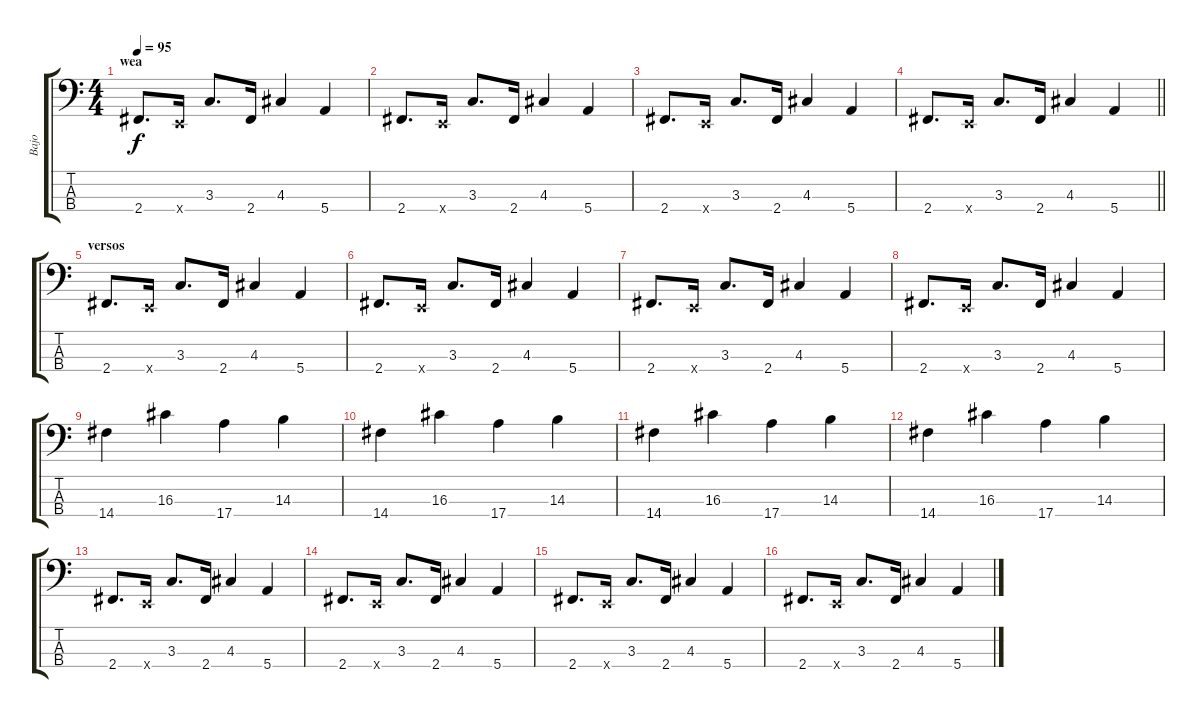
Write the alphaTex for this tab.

\track ("Bajo" "Bajo") {instrument electricbassfinger}
\staff {score tabs}
\tuning (G2 D2 A1 E1) {hide}
\ts (4 4)
\section ("" "wea")
\tempo 95
\clef f4
\ks c
2.4.8{d dy f} 0.4{x}.16 3.3.8{d} 2.4.16 4.3.4 5.4.4 |
2.4.8{d} 0.4{x}.16 3.3.8{d} 2.4.16 4.3.4 5.4.4 |
2.4.8{d} 0.4{x}.16 3.3.8{d} 2.4.16 4.3.4 5.4.4 |
\barLineRight lightlight
2.4.8{d} 0.4{x}.16 3.3.8{d} 2.4.16 4.3.4 5.4.4 |
\section ("" "versos")
2.4.8{d} 0.4{x}.16 3.3.8{d} 2.4.16 4.3.4 5.4.4 |
2.4.8{d} 0.4{x}.16 3.3.8{d} 2.4.16 4.3.4 5.4.4 |
2.4.8{d} 0.4{x}.16 3.3.8{d} 2.4.16 4.3.4 5.4.4 |
2.4.8{d} 0.4{x}.16 3.3.8{d} 2.4.16 4.3.4 5.4.4 |
14.4.4{volume 10} 16.3.4 17.4.4 14.3.4 |
14.4.4 16.3.4 17.4.4 14.3.4 |
14.4.4 16.3.4 17.4.4 14.3.4 |
14.4.4 16.3.4 17.4.4 14.3.4 |
2.4.8{d volume 16} 0.4{x}.16 3.3.8{d} 2.4.16 4.3.4 5.4.4 |
2.4.8{d} 0.4{x}.16 3.3.8{d} 2.4.16 4.3.4 5.4.4 |
2.4.8{d} 0.4{x}.16 3.3.8{d} 2.4.16 4.3.4 5.4.4 |
2.4.8{d} 0.4{x}.16 3.3.8{d} 2.4.16 4.3.4 5.4.4
